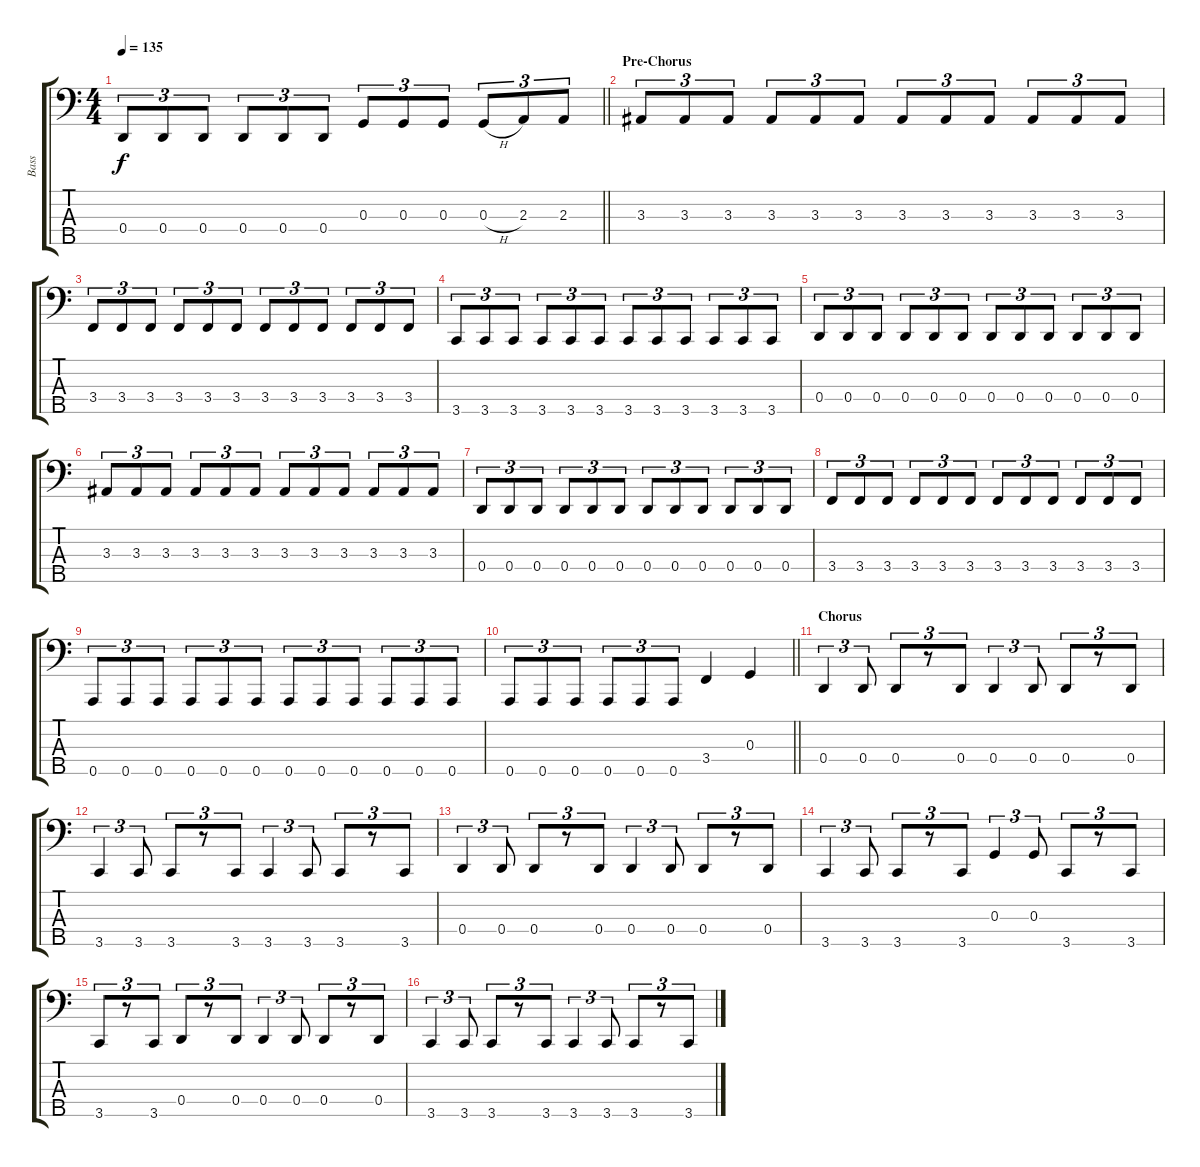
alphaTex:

\track ("Bass" "Bass") {instrument electricbassfinger}
\staff {score tabs}
\tuning (F2 C2 G1 D1 A0) {hide}
\ts (4 4)
\tempo 135
\clef f4
\barLineRight lightlight
\ks c
0.4.8{tu (3 2) dy f} 0.4.8{tu (3 2)} 0.4.8{tu (3 2)} 0.4.8{tu (3 2)} 0.4.8{tu (3 2)} 0.4.8{tu (3 2)} 0.3.8{tu (3 2)} 0.3.8{tu (3 2)} 0.3.8{tu (3 2)} 0.3{h}.8{tu (3 2)} 2.3.8{tu (3 2)} 2.3.8{tu (3 2)} |
\section ("" "Pre-Chorus")
3.3.8{tu (3 2)} 3.3.8{tu (3 2)} 3.3.8{tu (3 2)} 3.3.8{tu (3 2)} 3.3.8{tu (3 2)} 3.3.8{tu (3 2)} 3.3.8{tu (3 2)} 3.3.8{tu (3 2)} 3.3.8{tu (3 2)} 3.3.8{tu (3 2)} 3.3.8{tu (3 2)} 3.3.8{tu (3 2)} |
3.4.8{tu (3 2)} 3.4.8{tu (3 2)} 3.4.8{tu (3 2)} 3.4.8{tu (3 2)} 3.4.8{tu (3 2)} 3.4.8{tu (3 2)} 3.4.8{tu (3 2)} 3.4.8{tu (3 2)} 3.4.8{tu (3 2)} 3.4.8{tu (3 2)} 3.4.8{tu (3 2)} 3.4.8{tu (3 2)} |
3.5.8{tu (3 2)} 3.5.8{tu (3 2)} 3.5.8{tu (3 2)} 3.5.8{tu (3 2)} 3.5.8{tu (3 2)} 3.5.8{tu (3 2)} 3.5.8{tu (3 2)} 3.5.8{tu (3 2)} 3.5.8{tu (3 2)} 3.5.8{tu (3 2)} 3.5.8{tu (3 2)} 3.5.8{tu (3 2)} |
0.4.8{tu (3 2)} 0.4.8{tu (3 2)} 0.4.8{tu (3 2)} 0.4.8{tu (3 2)} 0.4.8{tu (3 2)} 0.4.8{tu (3 2)} 0.4.8{tu (3 2)} 0.4.8{tu (3 2)} 0.4.8{tu (3 2)} 0.4.8{tu (3 2)} 0.4.8{tu (3 2)} 0.4.8{tu (3 2)} |
3.3.8{tu (3 2)} 3.3.8{tu (3 2)} 3.3.8{tu (3 2)} 3.3.8{tu (3 2)} 3.3.8{tu (3 2)} 3.3.8{tu (3 2)} 3.3.8{tu (3 2)} 3.3.8{tu (3 2)} 3.3.8{tu (3 2)} 3.3.8{tu (3 2)} 3.3.8{tu (3 2)} 3.3.8{tu (3 2)} |
0.4.8{tu (3 2)} 0.4.8{tu (3 2)} 0.4.8{tu (3 2)} 0.4.8{tu (3 2)} 0.4.8{tu (3 2)} 0.4.8{tu (3 2)} 0.4.8{tu (3 2)} 0.4.8{tu (3 2)} 0.4.8{tu (3 2)} 0.4.8{tu (3 2)} 0.4.8{tu (3 2)} 0.4.8{tu (3 2)} |
3.4.8{tu (3 2)} 3.4.8{tu (3 2)} 3.4.8{tu (3 2)} 3.4.8{tu (3 2)} 3.4.8{tu (3 2)} 3.4.8{tu (3 2)} 3.4.8{tu (3 2)} 3.4.8{tu (3 2)} 3.4.8{tu (3 2)} 3.4.8{tu (3 2)} 3.4.8{tu (3 2)} 3.4.8{tu (3 2)} |
0.5.8{tu (3 2)} 0.5.8{tu (3 2)} 0.5.8{tu (3 2)} 0.5.8{tu (3 2)} 0.5.8{tu (3 2)} 0.5.8{tu (3 2)} 0.5.8{tu (3 2)} 0.5.8{tu (3 2)} 0.5.8{tu (3 2)} 0.5.8{tu (3 2)} 0.5.8{tu (3 2)} 0.5.8{tu (3 2)} |
\barLineRight lightlight
0.5.8{tu (3 2)} 0.5.8{tu (3 2)} 0.5.8{tu (3 2)} 0.5.8{tu (3 2)} 0.5.8{tu (3 2)} 0.5.8{tu (3 2)} 3.4.4 0.3.4 |
\section ("" "Chorus")
0.4.4{tu (3 2)} 0.4.8{tu (3 2)} 0.4.8{tu (3 2)} r.8{tu (3 2)} 0.4.8{tu (3 2)} 0.4.4{tu (3 2)} 0.4.8{tu (3 2)} 0.4.8{tu (3 2)} r.8{tu (3 2)} 0.4.8{tu (3 2)} |
3.5.4{tu (3 2)} 3.5.8{tu (3 2)} 3.5.8{tu (3 2)} r.8{tu (3 2)} 3.5.8{tu (3 2)} 3.5.4{tu (3 2)} 3.5.8{tu (3 2)} 3.5.8{tu (3 2)} r.8{tu (3 2)} 3.5.8{tu (3 2)} |
0.4.4{tu (3 2)} 0.4.8{tu (3 2)} 0.4.8{tu (3 2)} r.8{tu (3 2)} 0.4.8{tu (3 2)} 0.4.4{tu (3 2)} 0.4.8{tu (3 2)} 0.4.8{tu (3 2)} r.8{tu (3 2)} 0.4.8{tu (3 2)} |
3.5.4{tu (3 2)} 3.5.8{tu (3 2)} 3.5.8{tu (3 2)} r.8{tu (3 2)} 3.5.8{tu (3 2)} 0.3.4{tu (3 2)} 0.3.8{tu (3 2)} 3.5.8{tu (3 2)} r.8{tu (3 2)} 3.5.8{tu (3 2)} |
3.5.8{tu (3 2)} r.8{tu (3 2)} 3.5.8{tu (3 2)} 0.4.8{tu (3 2)} r.8{tu (3 2)} 0.4.8{tu (3 2)} 0.4.4{tu (3 2)} 0.4.8{tu (3 2)} 0.4.8{tu (3 2)} r.8{tu (3 2)} 0.4.8{tu (3 2)} |
3.5.4{tu (3 2)} 3.5.8{tu (3 2)} 3.5.8{tu (3 2)} r.8{tu (3 2)} 3.5.8{tu (3 2)} 3.5.4{tu (3 2)} 3.5.8{tu (3 2)} 3.5.8{tu (3 2)} r.8{tu (3 2)} 3.5.8{tu (3 2)}
